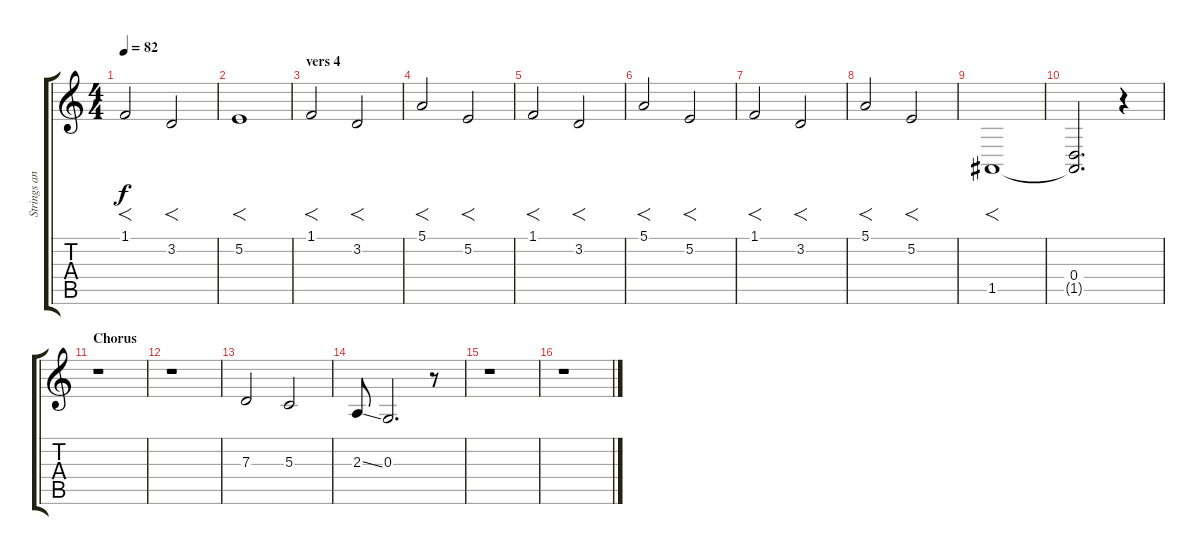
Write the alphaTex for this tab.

\track ("Strings and backing vocals" "Strings an") {instrument stringensemble1}
\staff {score tabs}
\tuning (E4 B3 G3 D3 A2 E2) {hide}
\ts (4 4)
\tempo 82
\clef g2
\ks c
1.1.2{f dy f} 3.2.2{f} |
5.2.1{f} |
\section ("" "vers 4")
1.1.2{f} 3.2.2{f} |
5.1.2{f} 5.2.2{f} |
1.1.2{f} 3.2.2{f} |
5.1.2{f} 5.2.2{f} |
1.1.2{f} 3.2.2{f} |
5.1.2{f} 5.2.2{f} |
1.5.1{f} |
(0.4 1.5{t}).2{d} r.4 |
\section ("" "Chorus")
r.1 |
r.1 |
7.3.2 5.3.2 |
2.3{ss}.8 0.3.2{d} r.8 |
r.1 |
r.1
